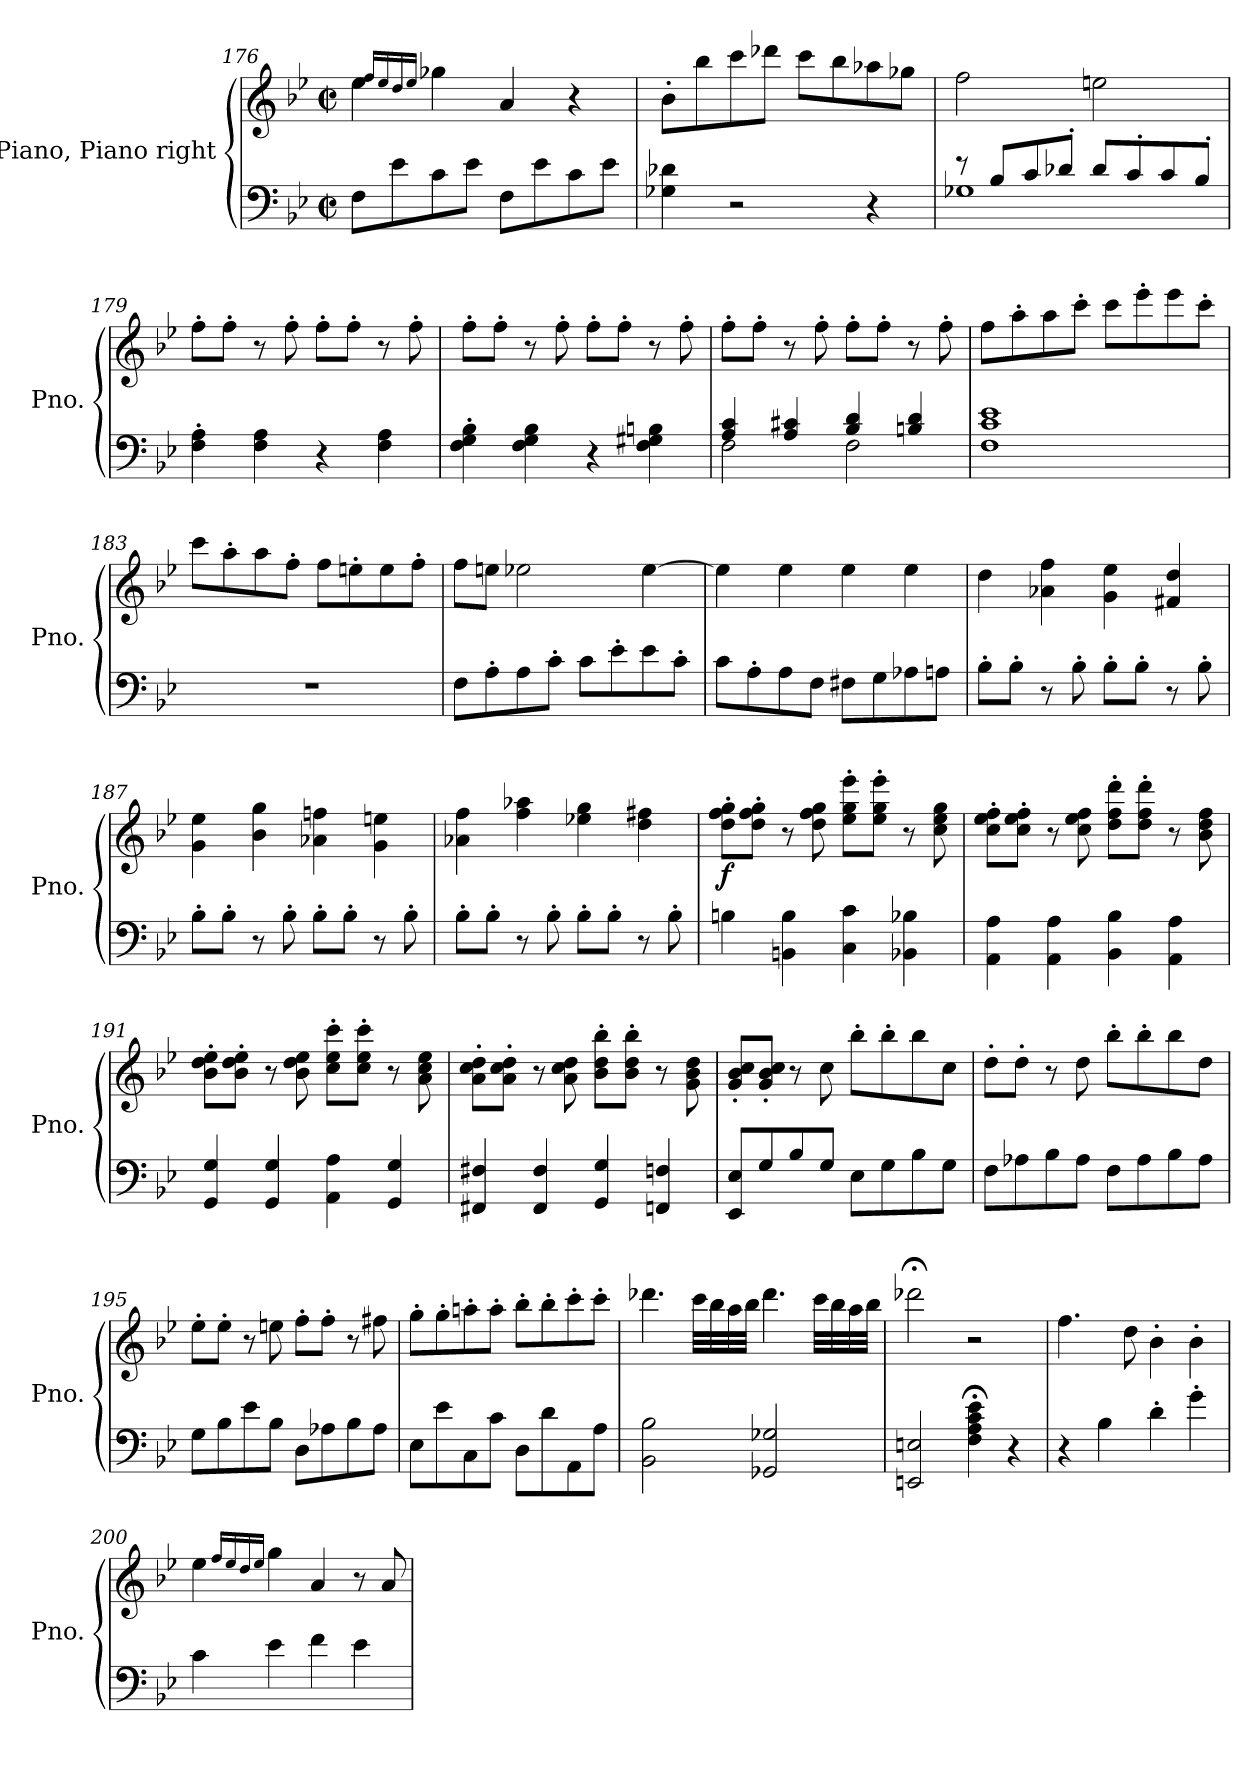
**kern	**kern	**dynam
*part1	*part1	*part1
*staff2	*staff1	*staff1/2
*I"Piano, Piano right	*	*
*I'Pno.	*	*
*clefF4	*clefG2	*
*k[b-e-]	*k[b-e-]	*
*M2/2	*M2/2	*
*met(c|)	*met(c|)	*
=176	=176	=176
8F\L	4ee-\	.
8e-\	.	.
.	16qff/LL	.
.	16qee-/	.
.	16qdd/	.
.	16qee-/JJ	.
8c\	4gg-X\	.
8e-\J	.	.
8F\L	4a/	.
8e-\	.	.
8c\	4r	.
8e-\J	.	.
!!LO:LB:g=z
=177	=177	=177
4G-X\ 4d-X\	8b-'\L	.
.	8bb-\	.
2r	8ccc\	.
.	8ddd-X\J	.
.	8ccc\L	.
.	8bb-\	.
4r	8aa-X\	.
.	8gg-X\J	.
=178	=178	=178
*^	*	*
8r	1G-X	2ff\	.
8B-/L	.	.	.
8c/	.	.	.
8d-X'/J	.	.	.
8d-/L	.	2een\	.
8c'/	.	.	.
8c/	.	.	.
8B-'/J	.	.	.
*v	*v	*	*
=179	=179	=179
4F\' 4A\'	8ff'\L	.
.	8ff'\J	.
4F\ 4A\	8r	.
.	8ff'\	.
4r	8ff'\L	.
.	8ff'\J	.
4F\ 4A\	8r	.
.	8ff'\	.
=180	=180	=180
4F\' 4G\' 4B-\'	8ff'\L	.
.	8ff'\J	.
4F\ 4G\ 4B-\	8r	.
.	8ff'\	.
4r	8ff'\L	.
.	8ff'\J	.
4F\ 4G#X\ 4Bn\	8r	.
.	8ff'\	.
!!LO:LB:g=z
=181	=181	=181
*^	*	*
4A/ 4c/	2F\	8ff'\L	.
.	.	8ff'\J	.
4A/ 4c#X/	.	8r	.
.	.	8ff'\	.
4B-/ 4d/	2F\	8ff'\L	.
.	.	8ff'\J	.
4Bn/ 4d/	.	8r	.
.	.	8ff'\	.
*v	*v	*	*
=182	=182	=182
1F 1c 1e-	8ff\L	.
.	8aa'\	.
.	8aa\	.
.	8ccc'\J	.
.	8ccc\L	.
.	8eee-'\	.
.	8eee-\	.
.	8ccc'\J	.
=183	=183	=183
1r	8ccc\L	.
.	8aa'\	.
.	8aa\	.
.	8ff'\J	.
.	8ff\L	.
.	8een'\	.
.	8ee\	.
.	8ff'\J	.
=184	=184	=184
8F\L	8ff\L	.
8A'\	8een\J	.
8A\	2ee-X\	.
8c'\J	.	.
8c\L	.	.
8e-'\	.	.
8e-\	[4ee-\	.
8c'\J	.	.
!!LO:LB:g=z
=185	=185	=185
8c\L	4ee-\]	.
8A'\	.	.
8A\	4ee-\	.
8F\J	.	.
8F#X\L	4ee-\	.
8G\	.	.
8A-X\	4ee-\	.
8An\J	.	.
=186	=186	=186
8B-'\L	4dd\	.
8B-'\J	.	.
8r	4a-X\ 4ff\	.
8B-'\	.	.
8B-'\L	4g\ 4ee-\	.
8B-'\J	.	.
8r	4f#X/ 4dd/	.
8B-'\	.	.
=187	=187	=187
8B-'\L	4g\ 4ee-\	.
8B-'\J	.	.
8r	4b-\ 4gg\	.
8B-'\	.	.
8B-'\L	4a-X\ 4ffn\	.
8B-'\J	.	.
8r	4g\ 4een\	.
8B-'\	.	.
=188	=188	=188
8B-'\L	4a-X\ 4ff\	.
8B-'\J	.	.
8r	4ff\ 4aa-X\	.
8B-'\	.	.
8B-'\L	4ee-X\ 4gg\	.
8B-'\J	.	.
8r	4dd\ 4ff#X\	.
8B-'\	.	.
!!LO:PB:g=z
=189	=189	=189
!	!	!LO:DY:b
4Bn\	8dd\' 8ff\' 8gg\'L	f
.	8dd\' 8ff\' 8gg\'J	.
4BBn\ 4B\	8r	.
.	8dd\ 8ff\ 8gg\	.
4C\ 4c\	8ee-\' 8gg\' 8eee-\'L	.
.	8ee-\' 8gg\' 8eee-\'J	.
4BB-X\ 4B-X\	8r	.
.	8cc\ 8ee-\ 8gg\	.
=190	=190	=190
4AA\ 4A\	8cc\' 8ee-\' 8ff\'L	.
.	8cc\' 8ee-\' 8ff\'J	.
4AA\ 4A\	8r	.
.	8cc\ 8ee-\ 8ff\	.
4BB-\ 4B-\	8dd\' 8ff\' 8ddd\'L	.
.	8dd\' 8ff\' 8ddd\'J	.
4AA\ 4A\	8r	.
.	8b-\ 8dd\ 8ff\	.
=191	=191	=191
4GG/ 4G/	8b-\' 8dd\' 8ee-\'L	.
.	8b-\' 8dd\' 8ee-\'J	.
4GG/ 4G/	8r	.
.	8b-\ 8dd\ 8ee-\	.
4AA\ 4A\	8cc\' 8ee-\' 8ccc\'L	.
.	8cc\' 8ee-\' 8ccc\'J	.
4GG/ 4G/	8r	.
.	8a\ 8cc\ 8ee-\	.
=192	=192	=192
4FF#X/ 4F#X/	8a\' 8cc\' 8dd\'L	.
.	8a\' 8cc\' 8dd\'J	.
4FF#/ 4F#/	8r	.
.	8a\ 8cc\ 8dd\	.
4GG/ 4G/	8b-\' 8dd\' 8bb-\'L	.
.	8b-\' 8dd\' 8bb-\'J	.
4FFn/ 4Fn/	8r	.
.	8g\ 8b-\ 8dd\	.
!!LO:LB:g=z
=193	=193	=193
8EE-/ 8E-/L	8g/' 8b-/' 8cc/'L	.
8G/	8g/' 8b-/' 8cc/'J	.
8B-/	8r	.
8G/J	8cc\	.
8E-\L	8bb-'\L	.
8G\	8bb-'\	.
8B-\	8bb-\	.
8G\J	8cc\J	.
=194	=194	=194
8F\L	8dd'\L	.
8A-X\	8dd'\J	.
8B-\	8r	.
8A-\J	8dd\	.
8F\L	8bb-'\L	.
8A-\	8bb-'\	.
8B-\	8bb-\	.
8A-\J	8dd\J	.
=195	=195	=195
8G\L	8ee-'\L	.
8B-\	8ee-'\J	.
8e-\	8r	.
8B-\J	8een\	.
8D\L	8ff'\L	.
8A-X\	8ff'\J	.
8B-\	8r	.
8A-\J	8ff#X\	.
=196	=196	=196
8E-\L	8gg'\L	.
8e-\	8gg'\	.
8C\	8aan'\	.
8c\J	8aa'\J	.
8D\L	8bb-'\L	.
8d\	8bb-'\	.
8AA\	8ccc'\	.
8A\J	8ccc'\J	.
!!LO:LB:g=z
=197	=197	=197
2BB-\ 2B-\	4.ddd-X\	.
.	32ccc\LLL	.
.	32bb-\	.
.	32aa\	.
.	32bb-\JJJ	.
2GG-X/ 2G-X/	4.ddd-\	.
.	32ccc\LLL	.
.	32bb-\	.
.	32aa\	.
.	32bb-\JJJ	.
=198	=198	=198
2EEn/ 2En/	2ddd-X;<\	.
4F\;< 4A\;< 4c\;< 4e-\;<	2r	.
4r	.	.
=199	=199	=199
4r	4.ff\	.
4B-\	.	.
.	8dd\	.
4d'\	4b-'\	.
4g'\	4b-'\	.
=200	=200	=200
4c\	4ee-\	.
.	16qff/LL	.
.	16qee-/	.
.	16qdd/	.
.	16qee-/JJ	.
4e-\	4gg\	.
4f\	4a/	.
4e-\	8r	.
.	8a/	.
=	=	=
*-	*-	*-
